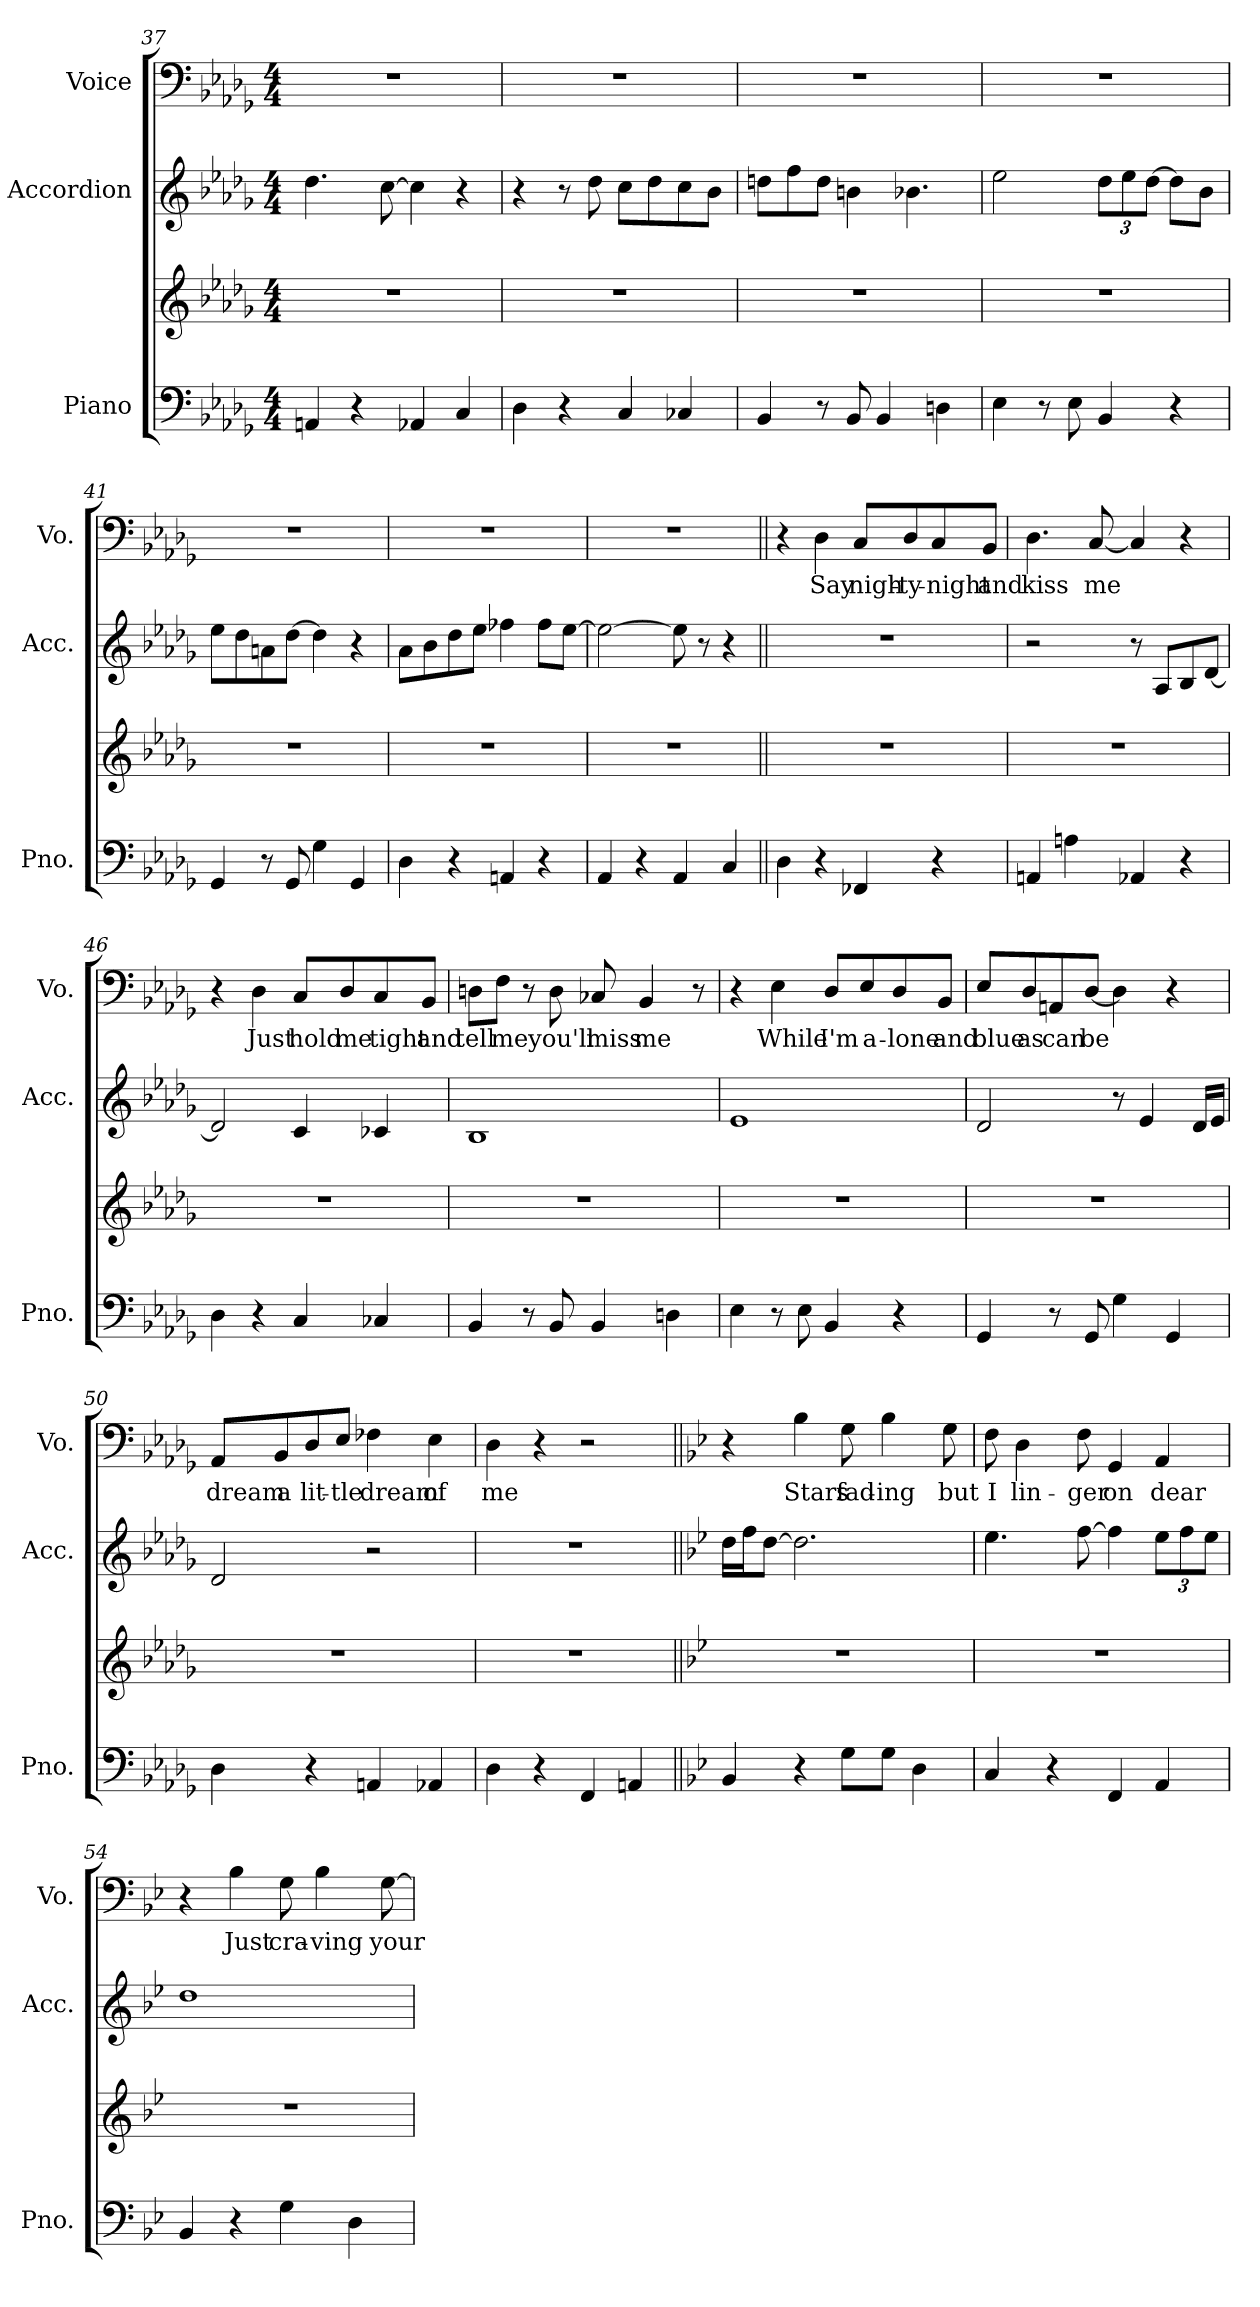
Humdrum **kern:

**kern	**kern	**kern	**kern	**text
*part3	*part3	*part2	*part1	*part1
*staff4	*staff3	*staff2	*staff1	*staff1
*I"Piano	*	*I"Accordion	*I"Voice	*
*I'Pno.	*	*I'Acc.	*I'Vo.	*
*clefF4	*clefG2	*clefG2	*clefF4	*
*k[b-e-a-d-g-]	*k[b-e-a-d-g-]	*k[b-e-a-d-g-]	*k[b-e-a-d-g-]	*
*M4/4	*M4/4	*M4/4	*M4/4	*
=37	=37	=37	=37	=37
4AAn/	1r	4.dd-\	1r	.
4r	.	.	.	.
.	.	[8cc\	.	.
4AA-X/	.	4cc\]	.	.
4C/	.	4r	.	.
=38	=38	=38	=38	=38
4D-\	1r	4r	1r	.
4r	.	8r	.	.
.	.	8dd-\	.	.
4C/	.	8cc\L	.	.
.	.	8dd-\	.	.
4C-X/	.	8cc\	.	.
.	.	8b-\J	.	.
!!LO:PB:g=z
=39	=39	=39	=39	=39
4BB-/	1r	8ddn\L	1r	.
.	.	8ff\	.	.
8r	.	8dd\J	.	.
8BB-/	.	4bn\	.	.
4BB-/	.	.	.	.
.	.	4.b-X\	.	.
4Dn\	.	.	.	.
=40	=40	=40	=40	=40
4E-\	1r	2ee-\	1r	.
8r	.	.	.	.
8E-\	.	.	.	.
*	*	*Xbrackettup	*	*
4BB-/	.	12dd-\L	.	.
.	.	12ee-\	.	.
.	.	[12dd-\J	.	.
4r	.	8dd-\L]	.	.
.	.	8b-\J	.	.
=41	=41	=41	=41	=41
4GG-/	1r	8ee-\L	1r	.
.	.	8dd-\	.	.
8r	.	8an\	.	.
8GG-/	.	[8dd-\J	.	.
4G-\	.	4dd-\]	.	.
4GG-/	.	4r	.	.
=42	=42	=42	=42	=42
4D-\	1r	8a-\L	1r	.
.	.	8b-\	.	.
4r	.	8dd-\	.	.
.	.	8ee-\J	.	.
4AAn/	.	4ff-X\	.	.
4r	.	8ff-\L	.	.
.	.	[8ee-\J	.	.
=43	=43	=43	=43	=43
4AA-/	1r	2ee-\_	1r	.
4r	.	.	.	.
4AA-/	.	8ee-\]	.	.
.	.	8r	.	.
4C/	.	4r	.	.
!!LO:LB:g=z
=44||	=44||	=44||	=44||	=44||
4D-\	1r	1r	4r	.
!	!	!	!	!LO:LY:b
4r	.	.	4D-\	Say
!	!	!	!	!LO:LY:b
4FF-X/	.	.	8C/L	nigh-
!	!	!	!	!LO:LY:b
.	.	.	8D-/	-ty-
!	!	!	!	!LO:LY:b
4r	.	.	8C/	-night
!	!	!	!	!LO:LY:b
.	.	.	8BB-/J	and
=45	=45	=45	=45	=45
!	!	!	!	!LO:LY:b
4AAn/	1r	2r	4.D-\	kiss
4An\	.	.	.	.
!	!	!	!	!LO:LY:b
.	.	.	[8C/	me
4AA-X/	.	8r	4C/]	.
.	.	8A-/L	.	.
4r	.	8B-/	4r	.
.	.	[8d-/J	.	.
=46	=46	=46	=46	=46
4D-\	1r	2d-/]	4r	.
!	!	!	!	!LO:LY:b
4r	.	.	4D-\	Just
!	!	!	!	!LO:LY:b
4C/	.	4c/	8C/L	hold
!	!	!	!	!LO:LY:b
.	.	.	8D-/	me
!	!	!	!	!LO:LY:b
4C-X/	.	4c-X/	8C/	tight
!	!	!	!	!LO:LY:b
.	.	.	8BB-/J	and
=47	=47	=47	=47	=47
!	!	!	!	!LO:LY:b
4BB-/	1r	1B-	8Dn\L	tell
!	!	!	!	!LO:LY:b
.	.	.	8F\J	me
8r	.	.	8r	.
!	!	!	!	!LO:LY:b
8BB-/	.	.	8D\	you'll
!	!	!	!	!LO:LY:b
4BB-/	.	.	8C-X/	miss
!	!	!	!	!LO:LY:b
.	.	.	4BB-/	me
4Dn\	.	.	.	.
.	.	.	8r	.
!!LO:LB:g=z
=48	=48	=48	=48	=48
4E-\	1r	1e-	4r	.
!	!	!	!	!LO:LY:b
8r	.	.	4E-\	While
8E-\	.	.	.	.
!	!	!	!	!LO:LY:b
4BB-/	.	.	8D-/L	I'm
!	!	!	!	!LO:LY:b
.	.	.	8E-/	a-
!	!	!	!	!LO:LY:b
4r	.	.	8D-/	-lone
!	!	!	!	!LO:LY:b
.	.	.	8BB-/J	and
=49	=49	=49	=49	=49
!	!	!	!	!LO:LY:b
4GG-/	1r	2d-/	8E-/L	blue
!	!	!	!	!LO:LY:b
.	.	.	8D-/	as
!	!	!	!	!LO:LY:b
8r	.	.	8AAn/	can
!	!	!	!	!LO:LY:b
8GG-/	.	.	[8D-/J	be
4G-\	.	8r	4D-\]	.
.	.	4e-/	.	.
4GG-/	.	.	4r	.
.	.	16d-/LL	.	.
.	.	16e-/JJ	.	.
=50	=50	=50	=50	=50
!	!	!	!	!LO:LY:b
4D-\	1r	2d-/	8AA-/L	dream
!	!	!	!	!LO:LY:b
.	.	.	8BB-/	a
!	!	!	!	!LO:LY:b
4r	.	.	8D-/	lit-
!	!	!	!	!LO:LY:b
.	.	.	8E-/J	-tle
!	!	!	!	!LO:LY:b
4AAn/	.	2r	4F-X\	dream
!	!	!	!	!LO:LY:b
4AA-X/	.	.	4E-\	of
=51	=51	=51	=51	=51
!	!	!	!	!LO:LY:b
4D-\	1r	1r	4D-\	me
4r	.	.	4r	.
4FF/	.	.	2r	.
4AAn/	.	.	.	.
!!LO:PB:g=z
=52||	=52||	=52||	=52||	=52||
*k[b-e-]	*k[b-e-]	*k[b-e-]	*k[b-e-]	*
4BB-/	1r	16dd\LL	4r	.
.	.	16ff\J	.	.
.	.	[8dd\J	.	.
!	!	!	!	!LO:LY:b
4r	.	2.dd\]	4B-\	Stars
!	!	!	!	!LO:LY:b
8G\L	.	.	8G\	fad-
!	!	!	!	!LO:LY:b
8G\J	.	.	4B-\	-ing
4D\	.	.	.	.
!	!	!	!	!LO:LY:b
.	.	.	8G\	but
=53	=53	=53	=53	=53
!	!	!	!	!LO:LY:b
4C/	1r	4.ee-\	8F\	I
!	!	!	!	!LO:LY:b
.	.	.	4D\	lin-
4r	.	.	.	.
!	!	!	!	!LO:LY:b
.	.	[8ff\	8F\	-ger
!	!	!	!	!LO:LY:b
4FF/	.	4ff\]	4GG/	on
!	!	!	!	!LO:LY:b
4AA/	.	12ee-\L	4AA/	dear
.	.	12ff\	.	.
.	.	12ee-\J	.	.
=54	=54	=54	=54	=54
4BB-/	1r	1dd	4r	.
!	!	!	!	!LO:LY:b
4r	.	.	4B-\	Just
!	!	!	!	!LO:LY:b
4G\	.	.	8G\	cra-
!	!	!	!	!LO:LY:b
.	.	.	4B-\	-ving
4D\	.	.	.	.
!	!	!	!	!LO:LY:b
.	.	.	[8G\	your
=	=	=	=	=
*-	*-	*-	*-	*-
